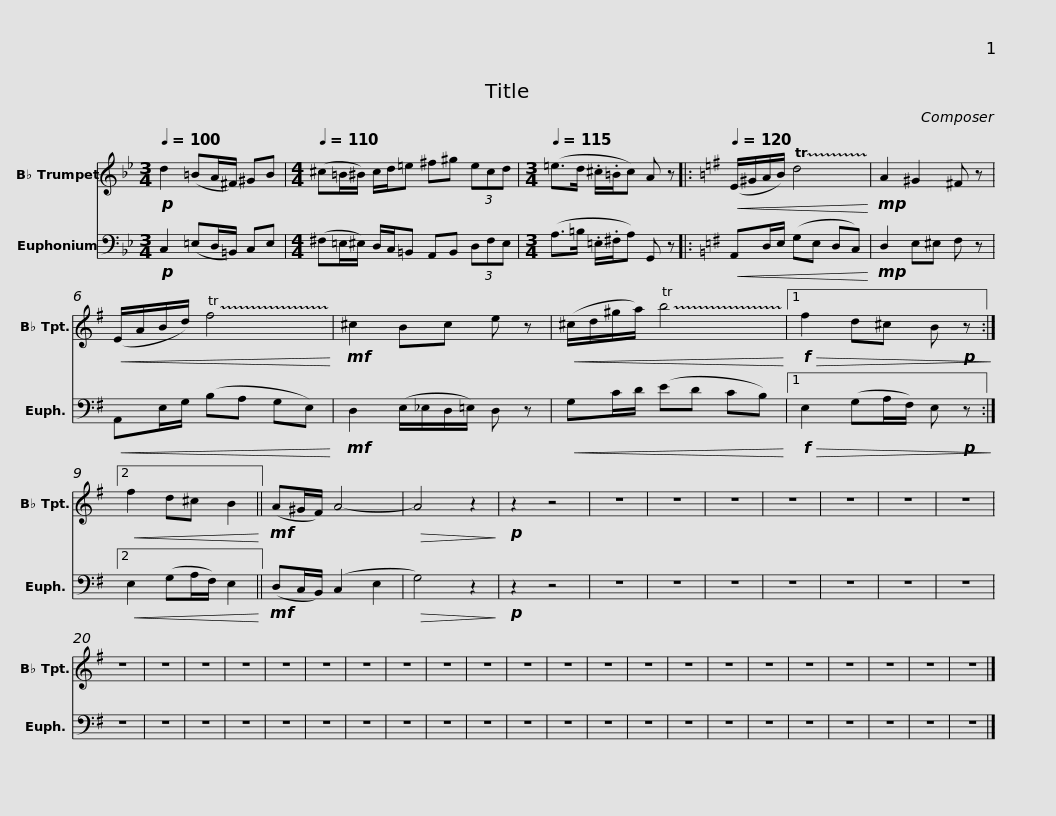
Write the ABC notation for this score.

X:1
%%score 1 2
L:1/8
Q:1/4=100
M:3/4
I:linebreak $
K:Bb
V:1 treble transpose=-2
V:2 bass
V:1
[K:Bb]!p! d2 (=BA/^F/) ^GB |[M:4/4][Q:1/4=110] (^c=B/^B/) c/d/=e ^f^g (3ecd |[M:3/4][Q:1/4=115] (=e>d .^c/.=B/c) A z |:$[K:G][Q:1/4=120]!<(! (E/^G/A/B/) !trill(!Td4!trill)!!<)! |!mp! A2 ^G2 ^F z | %5
!<(! (E/A/B/d/) !trill(!Tf4!trill)!!<)! |!mf! ^c2 Bc e z |!<(! (^c/d/^g/a/) !trill(!Tb4!trill)!!<)! |1$!f!!>(! f2 d^c B!p! z!>)! :|2!<(! f2 d^c B2!<)! || %10
!mf! (A^G/F/) A4- |!>(! A4 z2!>)! |!p! z2 z4 |[K:G] z6 | z6 | %15
 z6 | z6 | z6 | z6 | z6 |$ %20
 z6 | z6 | z6 | z6 | z6 | %25
 z6 | z6 | z6 | z6 | z6 | %30
 z6 | z6 | z6 | z6 | z6 | %35
 z6 | z6 | z6 |$ z6 | z6 | %40
 z6 | z6 |] %42
V:2
!p! C,2 (=E,D,/=B,,/) C,E, |[M:4/4] (^F,=E,/^E,/) D,/C,/=B,, A,,B,, (3D,F,E, |[M:3/4] (A,>=B, .=E,/.^F,/A,) G,, z |:$[K:G]!<(! A,,D,/E,/ (G,E, D,C,)!<)! |!mp! D,2 E,^E, F, z | %5
!<(! A,,E,/G,/ (B,A, G,E,)!<)! |!mf! D,2 (E,/_E,/D,/=E,/) D, z |!<(! G,C/D/ (ED CB,)!<)! |1$!f!!>(! E,2 (G,A,/F,/) E,!p! z!>)! :|2!<(! E,2 (G,A,/F,/) E,2!<)! || %10
!mf! (D,C,/B,,/) (C,2 E,2 |!>(! G,4) z2!>)! |!p! z2 z4 |[K:G] z6 | z6 | %15
 z6 | z6 | z6 | z6 | z6 |$ %20
 z6 | z6 | z6 | z6 | z6 | %25
 z6 | z6 | z6 | z6 | z6 | %30
 z6 | z6 | z6 | z6 | z6 | %35
 z6 | z6 | z6 |$ z6 | z6 | %40
 z6 | z6 |] %42
